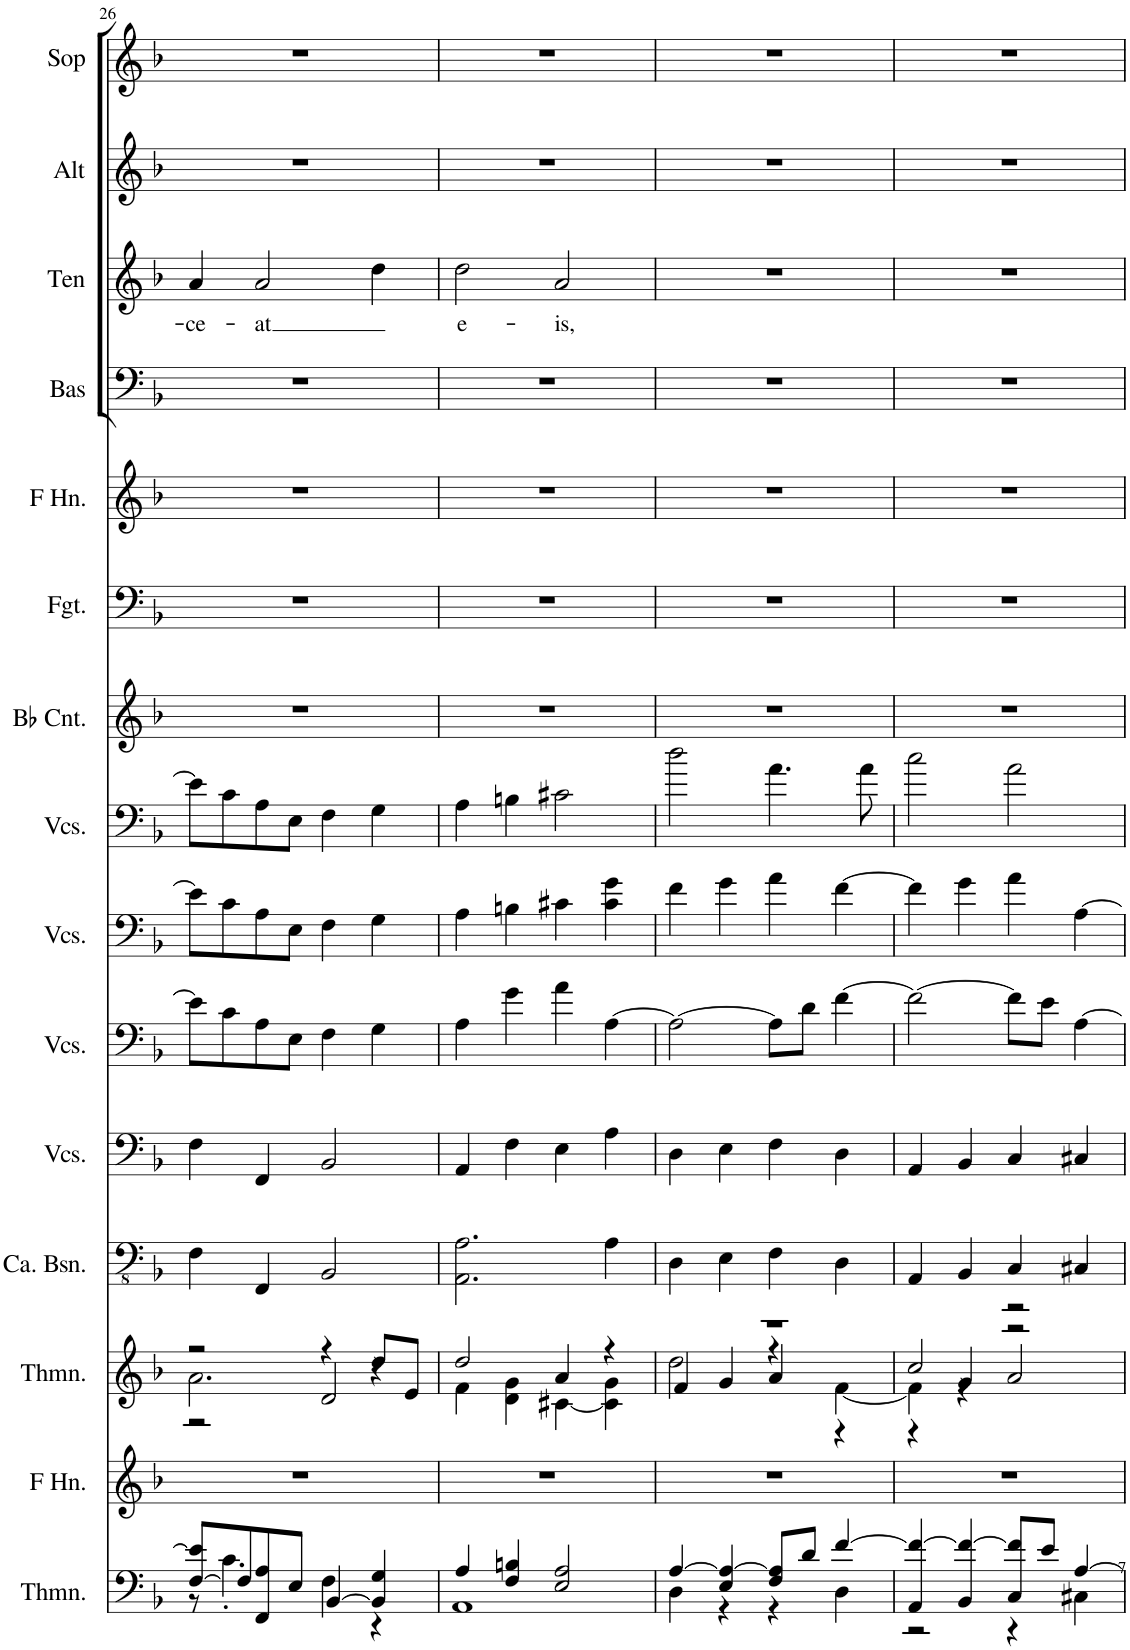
**kern	**kern	**kern	**kern	**kern	**kern	**kern	**kern	**kern	**kern	**kern	**kern	**kern	**text	**kern	**kern
*part15	*part14	*part13	*part12	*part11	*part10	*part9	*part8	*part7	*part6	*part5	*part4	*part3	*part3	*part2	*part1
*staff15	*staff14	*staff13	*staff12	*staff11	*staff10	*staff9	*staff8	*staff7	*staff6	*staff5	*staff4	*staff3	*staff3	*staff2	*staff1
*I"Theremin, Organ lh	*I"Hoorn in F, Horns 3,4 in F	*I"Theremin, Organ rh	*I"Contrabassen, Double Bass	*I"Violoncellos, Cello 2	*I"Violoncellos, Cello 1	*I"Violoncellos, Viola 2	*I"Violoncellos, Viola 1	*I"Cornet in Bb, Trumpet in F	*I"Fagot, Bassoon	*I"Hoorn in F, Horns 1,2 in F	*I"Bas	*I"Ten	*	*I"Alt	*I"Sop
*I'Thmn.	*I'F Hn.	*I'Thmn.	*I'Ca. Bsn.	*I'Vcs.	*I'Vcs.	*I'Vcs.	*I'Vcs.	*	*I'Fgt.	*I'F Hn.	*I'Bas	*I'Ten	*	*I'Alt	*I'Sop
!!LO:PB:g=z
*clefF4	*clefG2	*clefG2	*clefFv4	*clefF4	*clefF4	*clefF4	*clefF4	*clefG2	*clefF4	*clefG2	*clefF4	*clefG2	*	*clefG2	*clefG2
*	*Trd4c7	*	*	*	*	*	*	*Trd1c2	*	*Trd4c7	*	*Trd1c2	*	*Trd1c2	*
*k[b-]	*k[b-]	*k[b-]	*k[b-]	*k[b-]	*k[b-]	*k[b-]	*k[b-]	*k[b-]	*k[b-]	*k[b-]	*k[b-]	*k[b-]	*	*k[b-]	*k[b-]
*M4/4	*M4/4	*M4/4	*M4/4	*M4/4	*M4/4	*M4/4	*M4/4	*M4/4	*M4/4	*M4/4	*M4/4	*M4/4	*	*M4/4	*M4/4
*met(c)	*met(c)	*met(c)	*met(c)	*met(c)	*met(c)	*met(c)	*met(c)	*met(c)	*met(c)	*met(c)	*met(c)	*met(c)	*	*met(c)	*met(c)
=26	=26	=26	=26	=26	=26	=26	=26	=26	=26	=26	=26	=26	=26	=26	=26
*^	*	*^	*	*	*	*	*	*	*	*	*	*	*	*	*
*	*	*	*	*^	*	*	*	*	*	*	*	*	*	*	*	*	*
!	!	!	!	!	!	!	!	!	!	!	!	!	!	!	!	!LO:LY:b	!	!
[8F/ 8e/]L	8r	1r	2r	2.a\	2r	4FF\	4F\	8e\L]	8e\L]	8e\L]	1r	1r	1r	1r	4a/	-ce-	1r	1r
8F/]	4.c'\	.	.	.	.	.	.	8c\	8c\	8c\	.	.	.	.	.	.	.	.
!	!	!	!	!	!	!	!	!	!	!	!	!	!	!	!	!LO:LY:b	!	!
8FF/ 8A/	.	.	.	.	.	4FFF/	4FF/	8A\	8A\	8A\	.	.	.	.	2a/	-at	.	.
8E/J	.	.	.	.	.	.	.	8E\J	8E\J	8E\J	.	.	.	.	.	.	.	.
[4BB-/	4F\	.	4r	.	2d/	2BBB-/	2BB-/	4F\	4F\	4F\	.	.	.	.	.	.	.	.
4BB-/] 4G/	4r	.	8dd/L	4r	.	.	.	4G\	4G\	4G\	.	.	.	.	4dd\	.	.	.
.	.	.	8e/J	.	.	.	.	.	.	.	.	.	.	.	.	.	.	.
*	*	*	*	*v	*v	*	*	*	*	*	*	*	*	*	*	*	*	*
=27	=27	=27	=27	=27	=27	=27	=27	=27	=27	=27	=27	=27	=27	=27	=27	=27	=27
!	!	!	!	!	!	!	!	!	!	!	!	!	!	!	!LO:LY:b	!	!
4A/	1AA	1r	2dd/	4f\	2.AAA\ 2.AA\	4AA/	4A\	4A\	4A\	1r	1r	1r	1r	2dd\	e-	1r	1r
4F/ 4Bn/	.	.	.	4d\ 4g\	.	4F\	4g\	4Bn\	4Bn\	.	.	.	.	.	.	.	.
!	!	!	!	!	!	!	!	!	!	!	!	!	!	!	!LO:LY:b	!	!
2E/ 2A/	.	.	4a/	[4c#X\	.	4E\	4a\	4c#X\	2c#X\	.	.	.	.	2a/	-is,	.	.
.	.	.	4r	4c#\] 4g\	4AA\	4A\	[4A\	4c#\ 4g\	.	.	.	.	.	.	.	.	.
=28	=28	=28	=28	=28	=28	=28	=28	=28	=28	=28	=28	=28	=28	=28	=28	=28	=28
*	*	*	*	*^	*	*	*	*	*	*	*	*	*	*	*	*	*
[4A/	4D\	1r	1r	2dd\	4f/	4DD\	4D\	2A\_	4f\	2dd\	1r	1r	1r	1r	1r	.	1r	1r
4E/ 4A/_	4r	.	.	.	4g/	4EE\	4E\	.	4g\	.	.	.	.	.	.	.	.	.
8F/ 8A/]L	4r	.	.	4r	4a/	4FF\	4F\	8A\L]	4a\	4.a\	.	.	.	.	.	.	.	.
8d/J	.	.	.	.	.	.	.	8d\J	.	.	.	.	.	.	.	.	.	.
[4f/	4D\	.	.	[4f\	4r	4DD\	4D\	[4f\	[4f\	.	.	.	.	.	.	.	.	.
.	.	.	.	.	.	.	.	.	.	8a\	.	.	.	.	.	.	.	.
=29	=29	=29	=29	=29	=29	=29	=29	=29	=29	=29	=29	=29	=29	=29	=29	=29	=29	=29
4AA/ 4f/_	2r	1r	2cc/	4f\]	4r	4AAA/	4AA/	2f\_	4f\]	2cc\	1r	1r	1r	1r	1r	.	1r	1r
4BB-/ 4f/_	.	.	.	4r	4g/	4BBB-/	4BB-/	.	4g\	.	.	.	.	.	.	.	.	.
8C/ 8f/]L	4r	.	2r	2r	2a/	4CC/	4C/	8f\L]	4a\	2a\	.	.	.	.	.	.	.	.
8e/J	.	.	.	.	.	.	.	8e\J	.	.	.	.	.	.	.	.	.	.
[4A/	4C#X\	.	.	.	.	4CC#X/	4C#X/	[4A\	[4A\	.	.	.	.	.	.	.	.	.
*v	*v	*	*v	*v	*v	*	*	*	*	*	*	*	*	*	*	*	*	*
=	=	=	=	=	=	=	=	=	=	=	=	=	=	=	=
*-	*-	*-	*-	*-	*-	*-	*-	*-	*-	*-	*-	*-	*-	*-	*-
